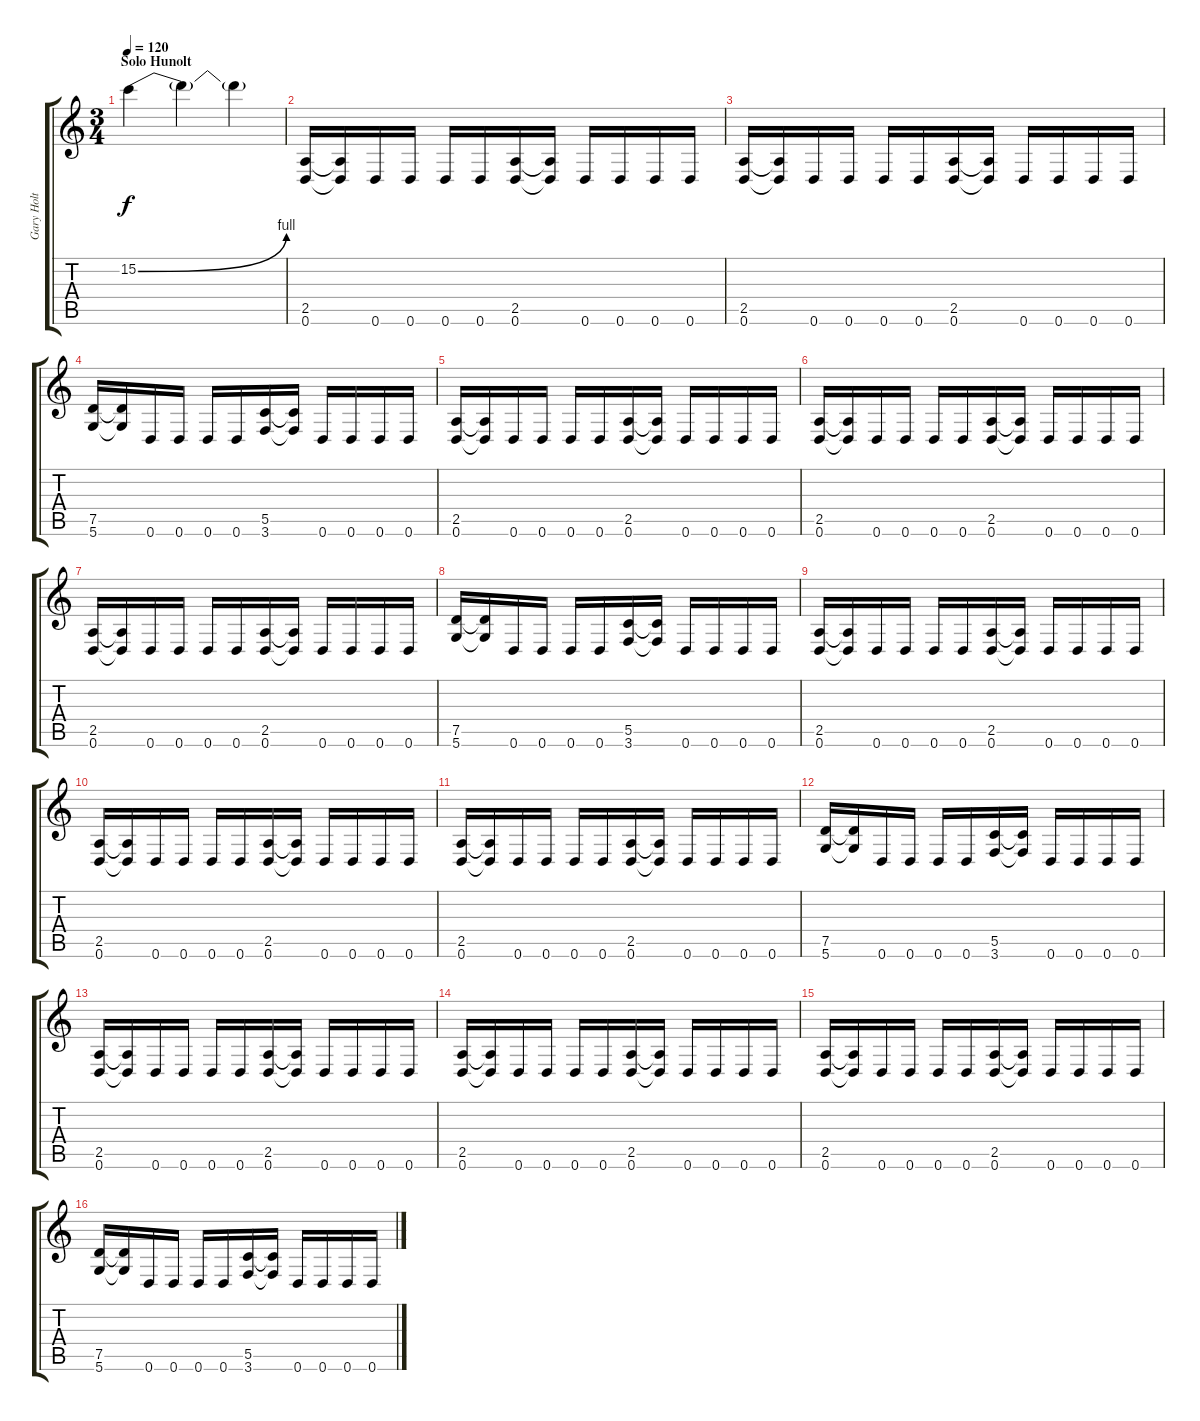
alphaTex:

\track ("Gary Holt" "Gary Holt") {instrument distortionguitar}
\staff {score tabs}
\tuning (D4 A3 F3 C3 G2 D2) {hide}
\ts (3 4)
\section ("" "Solo Hunolt")
\tempo 120
\clef g2
\ks c
15.2{be (bend 0 0 60 4)}.4{dy f volume 16} 15.2{t}.4 15.2{t}.4 |
(2.5 0.6).16{volume 14} (2.5{t} 0.6{t}).16 0.6.16 0.6.16 0.6.16 0.6.16 (2.5 0.6).16 (2.5{t} 0.6{t}).16 0.6.16 0.6.16 0.6.16 0.6.16 |
(2.5 0.6).16 (2.5{t} 0.6{t}).16 0.6.16 0.6.16 0.6.16 0.6.16 (2.5 0.6).16 (2.5{t} 0.6{t}).16 0.6.16 0.6.16 0.6.16 0.6.16 |
(7.5 5.6).16 (7.5{t} 5.6{t}).16 0.6.16 0.6.16 0.6.16 0.6.16 (5.5 3.6).16 (5.5{t} 3.6{t}).16 0.6.16 0.6.16 0.6.16 0.6.16 |
(2.5 0.6).16 (2.5{t} 0.6{t}).16 0.6.16 0.6.16 0.6.16 0.6.16 (2.5 0.6).16 (2.5{t} 0.6{t}).16 0.6.16 0.6.16 0.6.16 0.6.16 |
(2.5 0.6).16 (2.5{t} 0.6{t}).16 0.6.16 0.6.16 0.6.16 0.6.16 (2.5 0.6).16 (2.5{t} 0.6{t}).16 0.6.16 0.6.16 0.6.16 0.6.16 |
(2.5 0.6).16 (2.5{t} 0.6{t}).16 0.6.16 0.6.16 0.6.16 0.6.16 (2.5 0.6).16 (2.5{t} 0.6{t}).16 0.6.16 0.6.16 0.6.16 0.6.16 |
(7.5 5.6).16 (7.5{t} 5.6{t}).16 0.6.16 0.6.16 0.6.16 0.6.16 (5.5 3.6).16 (5.5{t} 3.6{t}).16 0.6.16 0.6.16 0.6.16 0.6.16 |
(2.5 0.6).16 (2.5{t} 0.6{t}).16 0.6.16 0.6.16 0.6.16 0.6.16 (2.5 0.6).16 (2.5{t} 0.6{t}).16 0.6.16 0.6.16 0.6.16 0.6.16 |
(2.5 0.6).16 (2.5{t} 0.6{t}).16 0.6.16 0.6.16 0.6.16 0.6.16 (2.5 0.6).16 (2.5{t} 0.6{t}).16 0.6.16 0.6.16 0.6.16 0.6.16 |
(2.5 0.6).16 (2.5{t} 0.6{t}).16 0.6.16 0.6.16 0.6.16 0.6.16 (2.5 0.6).16 (2.5{t} 0.6{t}).16 0.6.16 0.6.16 0.6.16 0.6.16 |
(7.5 5.6).16 (7.5{t} 5.6{t}).16 0.6.16 0.6.16 0.6.16 0.6.16 (5.5 3.6).16 (5.5{t} 3.6{t}).16 0.6.16 0.6.16 0.6.16 0.6.16 |
(2.5 0.6).16 (2.5{t} 0.6{t}).16 0.6.16 0.6.16 0.6.16 0.6.16 (2.5 0.6).16 (2.5{t} 0.6{t}).16 0.6.16 0.6.16 0.6.16 0.6.16 |
(2.5 0.6).16 (2.5{t} 0.6{t}).16 0.6.16 0.6.16 0.6.16 0.6.16 (2.5 0.6).16 (2.5{t} 0.6{t}).16 0.6.16 0.6.16 0.6.16 0.6.16 |
(2.5 0.6).16 (2.5{t} 0.6{t}).16 0.6.16 0.6.16 0.6.16 0.6.16 (2.5 0.6).16 (2.5{t} 0.6{t}).16 0.6.16 0.6.16 0.6.16 0.6.16 |
(7.5 5.6).16 (7.5{t} 5.6{t}).16 0.6.16 0.6.16 0.6.16 0.6.16 (5.5 3.6).16 (5.5{t} 3.6{t}).16 0.6.16 0.6.16 0.6.16 0.6.16
